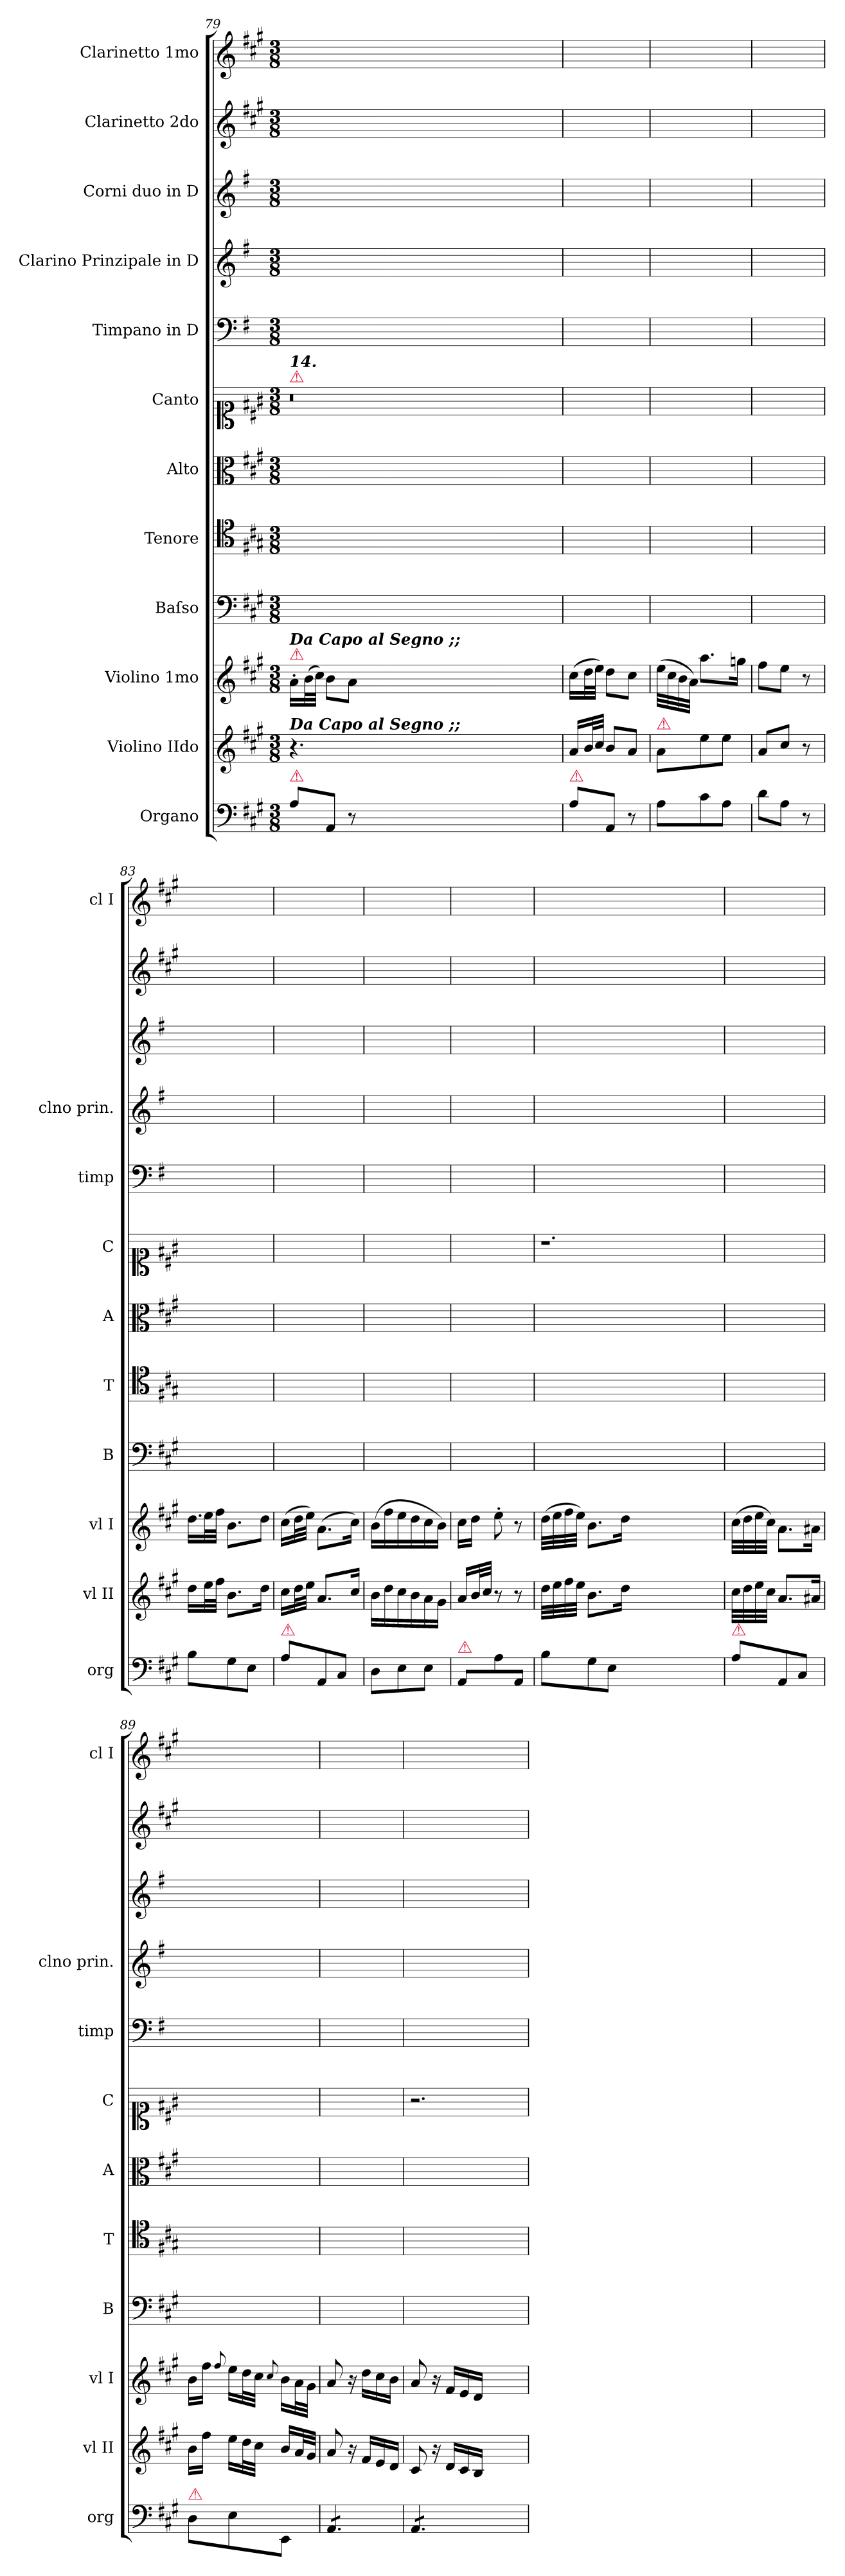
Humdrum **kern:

**kern	**kern	**kern	**kern	**kern	**kern	**kern	**kern	**kern	**kern	**kern	**kern
*part12	*part11	*part10	*part9	*part8	*part7	*part6	*part5	*part4	*part3	*part2	*part1
*staff12	*staff11	*staff10	*staff9	*staff8	*staff7	*staff6	*staff5	*staff4	*staff3	*staff2	*staff1
*I"Organo	*I"Violino IIdo	*I"Violino 1mo	*I"Baſso	*I"Tenore	*I"Alto	*I"Canto	*I"Timpano in D	*I"Clarino Prinzipale in D	*I"Corni duo in D	*I"Clarinetto 2do	*I"Clarinetto 1mo
*I'org	*I'vl II	*I'vl I	*I'B	*I'T	*I'A	*I'C	*I'timp	*I'clno prin.	*	*	*I'cl I
*clefF4	*clefG2	*clefG2	*clefF4	*clefC4	*clefC3	*clefC1	*clefF4	*clefG2	*clefG2	*clefG2	*clefG2
*	*	*	*	*	*	*	*ITrd-1c-2	*ITrd-1c-2	*ITrd6c10	*	*
*k[f#c#g#]	*k[f#c#g#]	*k[f#c#g#]	*k[f#c#g#]	*k[f#c#g#]	*k[f#c#g#]	*k[f#c#g#]	*k[f#c#g#]	*k[f#c#g#]	*k[f#c#g#]	*k[f#c#g#]	*k[f#c#g#]
*M3/8	*M3/8	*M3/8	*M3/8	*M3/8	*M3/8	*M3/8	*M3/8	*M3/8	*M3/8	*M3/8	*M3/8
=79	=79	=79	=79	=79	=79	=79	=79	=79	=79	=79	=79
!	!	!	!	!	!	!LO:TX:a:color=crimson:t=⚠	!	!	!	!	!
!	!	!	!	!	!	!LO:TX:a:Bi:t=14.	!	!	!	!	!
!	!	!LO:TX:a:color=crimson:t=⚠	!	!	!	!	!	!	!	!	!
!	!	!LO:TX:a:Bi:t=Da Capo al Segno ;;	!	!	!	!	!	!	!	!	!
!	!LO:TX:a:Bi:t=Da Capo al Segno ;;	!	!	!	!	!	!	!	!	!	!
!LO:TX:a:color=crimson:t=⚠	!	!	!	!	!	!	!	!	!	!	!
8A\L	4.r	16a'>\LL	4.ryy	4.ryy	4.ryy	0.r	4.ryy	4.ryy	4.ryy	4.ryy	4.ryy
.	.	(>32b\L	.	.	.	.	.	.	.	.	.
.	.	32cc#\JJJ)	.	.	.	.	.	.	.	.	.
8AA/J	.	8b\L	.	.	.	.	.	.	.	.	.
8r	.	8a\J	.	.	.	.	.	.	.	.	.
0ryy	0ryy	0ryy	0ryy	0ryy	0ryy	.	0ryy	0ryy	0ryy	0ryy	0ryy
2ryy	2ryy	2ryy	2ryy	2ryy	2ryy	.	2ryy	2ryy	2ryy	2ryy	2ryy
8ryy	8ryy	8ryy	8ryy	8ryy	8ryy	.	8ryy	8ryy	8ryy	8ryy	8ryy
=80	=80	=80	=80	=80	=80	=80	=80	=80	=80	=80	=80
!LO:TX:a:color=crimson:t=⚠	!	!	!	!	!	!	!	!	!	!	!
8A\L	16a/LL	(>16cc#\LL	4.ryy	4.ryy	4.ryy	4.ryy	4.ryy	4.ryy	4.ryy	4.ryy	4.ryy
.	32b/L	32dd\L	.	.	.	.	.	.	.	.	.
.	32cc#/JJJ	32ee\JJJ)	.	.	.	.	.	.	.	.	.
8AA/J	8b/L	8dd\L	.	.	.	.	.	.	.	.	.
8r	8a/J	8cc#\J	.	.	.	.	.	.	.	.	.
=81	=81	=81	=81	=81	=81	=81	=81	=81	=81	=81	=81
!	!LO:TX:a:color=crimson:t=⚠	!	!	!	!	!	!	!	!	!	!
8A\L	8a/L	(>32ee\LLL	4.ryy	4.ryy	4.ryy	4.ryy	4.ryy	4.ryy	4.ryy	4.ryy	4.ryy
.	.	32cc#\	.	.	.	.	.	.	.	.	.
.	.	32b\	.	.	.	.	.	.	.	.	.
.	.	32a\JJJ)	.	.	.	.	.	.	.	.	.
8c#\	8ee\	8.aa\L	.	.	.	.	.	.	.	.	.
8A\J	8ee\J	.	.	.	.	.	.	.	.	.	.
.	.	16ggn\Jk	.	.	.	.	.	.	.	.	.
=82	=82	=82	=82	=82	=82	=82	=82	=82	=82	=82	=82
8d\L	8a/L	8ff#\L	4.ryy	4.ryy	4.ryy	4.ryy	4.ryy	4.ryy	4.ryy	4.ryy	4.ryy
8A\J	8cc#/J	8ee\J	.	.	.	.	.	.	.	.	.
8r	8r	8r	.	.	.	.	.	.	.	.	.
=83	=83	=83	=83	=83	=83	=83	=83	=83	=83	=83	=83
!	!	!LO:N:vis=16.	!	!	!	!	!	!	!	!	!
8B\L	16dd\LL	16dd\LL	4.ryy	4.ryy	4.ryy	4.ryy	4.ryy	4.ryy	4.ryy	4.ryy	4.ryy
.	32ee\L	32ee\L	.	.	.	.	.	.	.	.	.
.	32ff#\JJJ	32ff#\JJJ	.	.	.	.	.	.	.	.	.
8G#\	8.b\L	8.b\L	.	.	.	.	.	.	.	.	.
8E\J	.	.	.	.	.	.	.	.	.	.	.
!	!	!LO:N:vis=8	!	!	!	!	!	!	!	!	!
.	16dd\Jk	16dd\J	.	.	.	.	.	.	.	.	.
=84	=84	=84	=84	=84	=84	=84	=84	=84	=84	=84	=84
!LO:TX:a:color=crimson:t=⚠	!	!	!	!	!	!	!	!	!	!	!
8A\L	16cc#\LL	(>16cc#\LL	4.ryy	4.ryy	4.ryy	4.ryy	4.ryy	4.ryy	4.ryy	4.ryy	4.ryy
.	32dd\L	32dd\L	.	.	.	.	.	.	.	.	.
.	32ee\JJJ	32ee\JJJ)	.	.	.	.	.	.	.	.	.
8AA/	8.a/L	(>8.a\L	.	.	.	.	.	.	.	.	.
8C#/J	.	.	.	.	.	.	.	.	.	.	.
.	16cc#/Jk	16cc#\Jk)	.	.	.	.	.	.	.	.	.
=85	=85	=85	=85	=85	=85	=85	=85	=85	=85	=85	=85
8D\L	16b\LL	(>16b\LL	4.ryy	4.ryy	4.ryy	4.ryy	4.ryy	4.ryy	4.ryy	4.ryy	4.ryy
.	16dd\	16ff#\	.	.	.	.	.	.	.	.	.
8E\	16cc#\	16ee\	.	.	.	.	.	.	.	.	.
.	16b\	16dd\	.	.	.	.	.	.	.	.	.
8E\J	16a\	16cc#\	.	.	.	.	.	.	.	.	.
.	16g#\JJ	16b\JJ)	.	.	.	.	.	.	.	.	.
=86	=86	=86	=86	=86	=86	=86	=86	=86	=86	=86	=86
!LO:TX:a:color=crimson:t=⚠	!	!	!	!	!	!	!	!	!	!	!
8AA/L	16a/LL	16cc#\LL	4.ryy	4.ryy	4.ryy	4.ryy	4.ryy	4.ryy	4.ryy	4.ryy	4.ryy
.	32b/L	16dd\JJ	.	.	.	.	.	.	.	.	.
.	32cc#/JJJ	.	.	.	.	.	.	.	.	.	.
8A\	8r	8ee'>\	.	.	.	.	.	.	.	.	.
8AA/J	8r	8r	.	.	.	.	.	.	.	.	.
=87	=87	=87	=87	=87	=87	=87	=87	=87	=87	=87	=87
8B\L	32dd\LLL	(>32dd\LLL	4.ryy	4.ryy	4.ryy	1.r	4.ryy	4.ryy	4.ryy	4.ryy	4.ryy
.	32ee\	32ee\	.	.	.	.	.	.	.	.	.
.	32ff#\	32ff#\	.	.	.	.	.	.	.	.	.
.	32ee\JJJ	32ee\JJJ)	.	.	.	.	.	.	.	.	.
8G#\	8.b\L	8.b\L	.	.	.	.	.	.	.	.	.
8E\J	.	.	.	.	.	.	.	.	.	.	.
.	16dd\Jk	16dd\Jk	.	.	.	.	.	.	.	.	.
1ryy	1ryy	1ryy	1ryy	1ryy	1ryy	.	1ryy	1ryy	1ryy	1ryy	1ryy
8ryy	8ryy	8ryy	8ryy	8ryy	8ryy	.	8ryy	8ryy	8ryy	8ryy	8ryy
=88	=88	=88	=88	=88	=88	=88	=88	=88	=88	=88	=88
!LO:TX:a:color=crimson:t=⚠	!	!	!	!	!	!	!	!	!	!	!
8A\L	32cc#\LLL	(>32cc#\LLL	4.ryy	4.ryy	4.ryy	4.ryy	4.ryy	4.ryy	4.ryy	4.ryy	4.ryy
.	32dd\	32dd\	.	.	.	.	.	.	.	.	.
.	32ee\	32ee\	.	.	.	.	.	.	.	.	.
.	32cc#\JJJ	32cc#\JJJ)	.	.	.	.	.	.	.	.	.
8AA/	8.a/L	8.a\L	.	.	.	.	.	.	.	.	.
8C#/J	.	.	.	.	.	.	.	.	.	.	.
.	16a#X/Jk	16a#X\Jk	.	.	.	.	.	.	.	.	.
=89	=89	=89	=89	=89	=89	=89	=89	=89	=89	=89	=89
!LO:TX:a:color=crimson:t=⚠	!	!	!	!	!	!	!	!	!	!	!
8D\L	16b\LL	16b\LL	4.ryy	4.ryy	4.ryy	4.ryy	4.ryy	4.ryy	4.ryy	4.ryy	4.ryy
.	16ff#\JJ	16ff#\JJ	.	.	.	.	.	.	.	.	.
.	.	8qqff#/	.	.	.	.	.	.	.	.	.
8E\	16ee\LL	16ee\LL	.	.	.	.	.	.	.	.	.
.	32dd\L	32dd\L	.	.	.	.	.	.	.	.	.
.	32cc#\JJJ	32cc#\JJJ	.	.	.	.	.	.	.	.	.
.	.	8qqcc#/	.	.	.	.	.	.	.	.	.
8EE/J	16b/LL	16b\LL	.	.	.	.	.	.	.	.	.
.	32a/L	32a\L	.	.	.	.	.	.	.	.	.
.	32g#/JJJ	32g#\JJJ	.	.	.	.	.	.	.	.	.
=90	=90	=90	=90	=90	=90	=90	=90	=90	=90	=90	=90
*tremolo	*	*	*	*	*	*	*	*	*	*	*
8AA/L	8a/	8a/	4.ryy	4.ryy	4.ryy	4.ryy	4.ryy	4.ryy	4.ryy	4.ryy	4.ryy
8AA/	16r	16r	.	.	.	.	.	.	.	.	.
.	16f#/LL	16dd\LL	.	.	.	.	.	.	.	.	.
8AA/J	16e/	16cc#\	.	.	.	.	.	.	.	.	.
.	16d/JJ	16b\JJ	.	.	.	.	.	.	.	.	.
=91	=91	=91	=91	=91	=91	=91	=91	=91	=91	=91	=91
8AA/L	8c#/	8a/	4.ryy	4.ryy	4.ryy	2.r	4.ryy	4.ryy	4.ryy	4.ryy	4.ryy
8AA/	16r	16r	.	.	.	.	.	.	.	.	.
.	16d/LL	16f#/LL	.	.	.	.	.	.	.	.	.
8AA/J	16c#/	16e/	.	.	.	.	.	.	.	.	.
*Xtremolo	*	*	*	*	*	*	*	*	*	*	*
.	16B/JJ	16d/JJ	.	.	.	.	.	.	.	.	.
4.ryy	4.ryy	4.ryy	4.ryy	4.ryy	4.ryy	.	4.ryy	4.ryy	4.ryy	4.ryy	4.ryy
=	=	=	=	=	=	=	=	=	=	=	=
*-	*-	*-	*-	*-	*-	*-	*-	*-	*-	*-	*-
